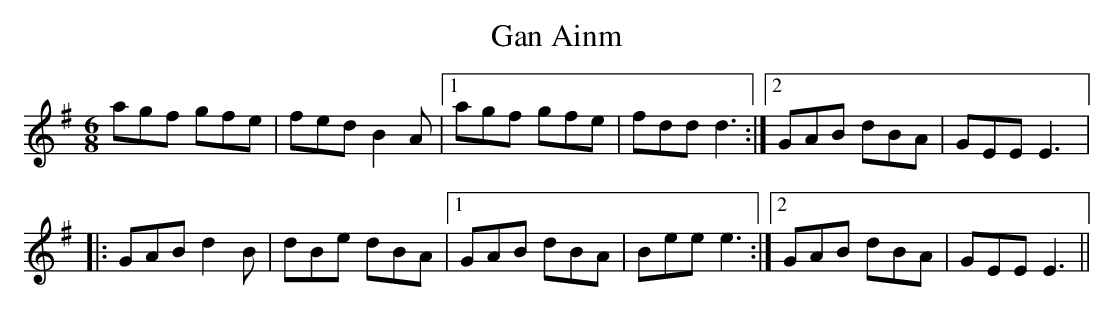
X:1
T:Gan Ainm
M:6/8
L:1/8
K:G
agf gfe | fed B2A |1 agf gfe | fdd d3 :|2 GAB dBA | GEE E3 |:
GAB d2B | dBe dBA |1 GAB dBA | Bee e3 :|2 GAB dBA | GEE E3 ||
